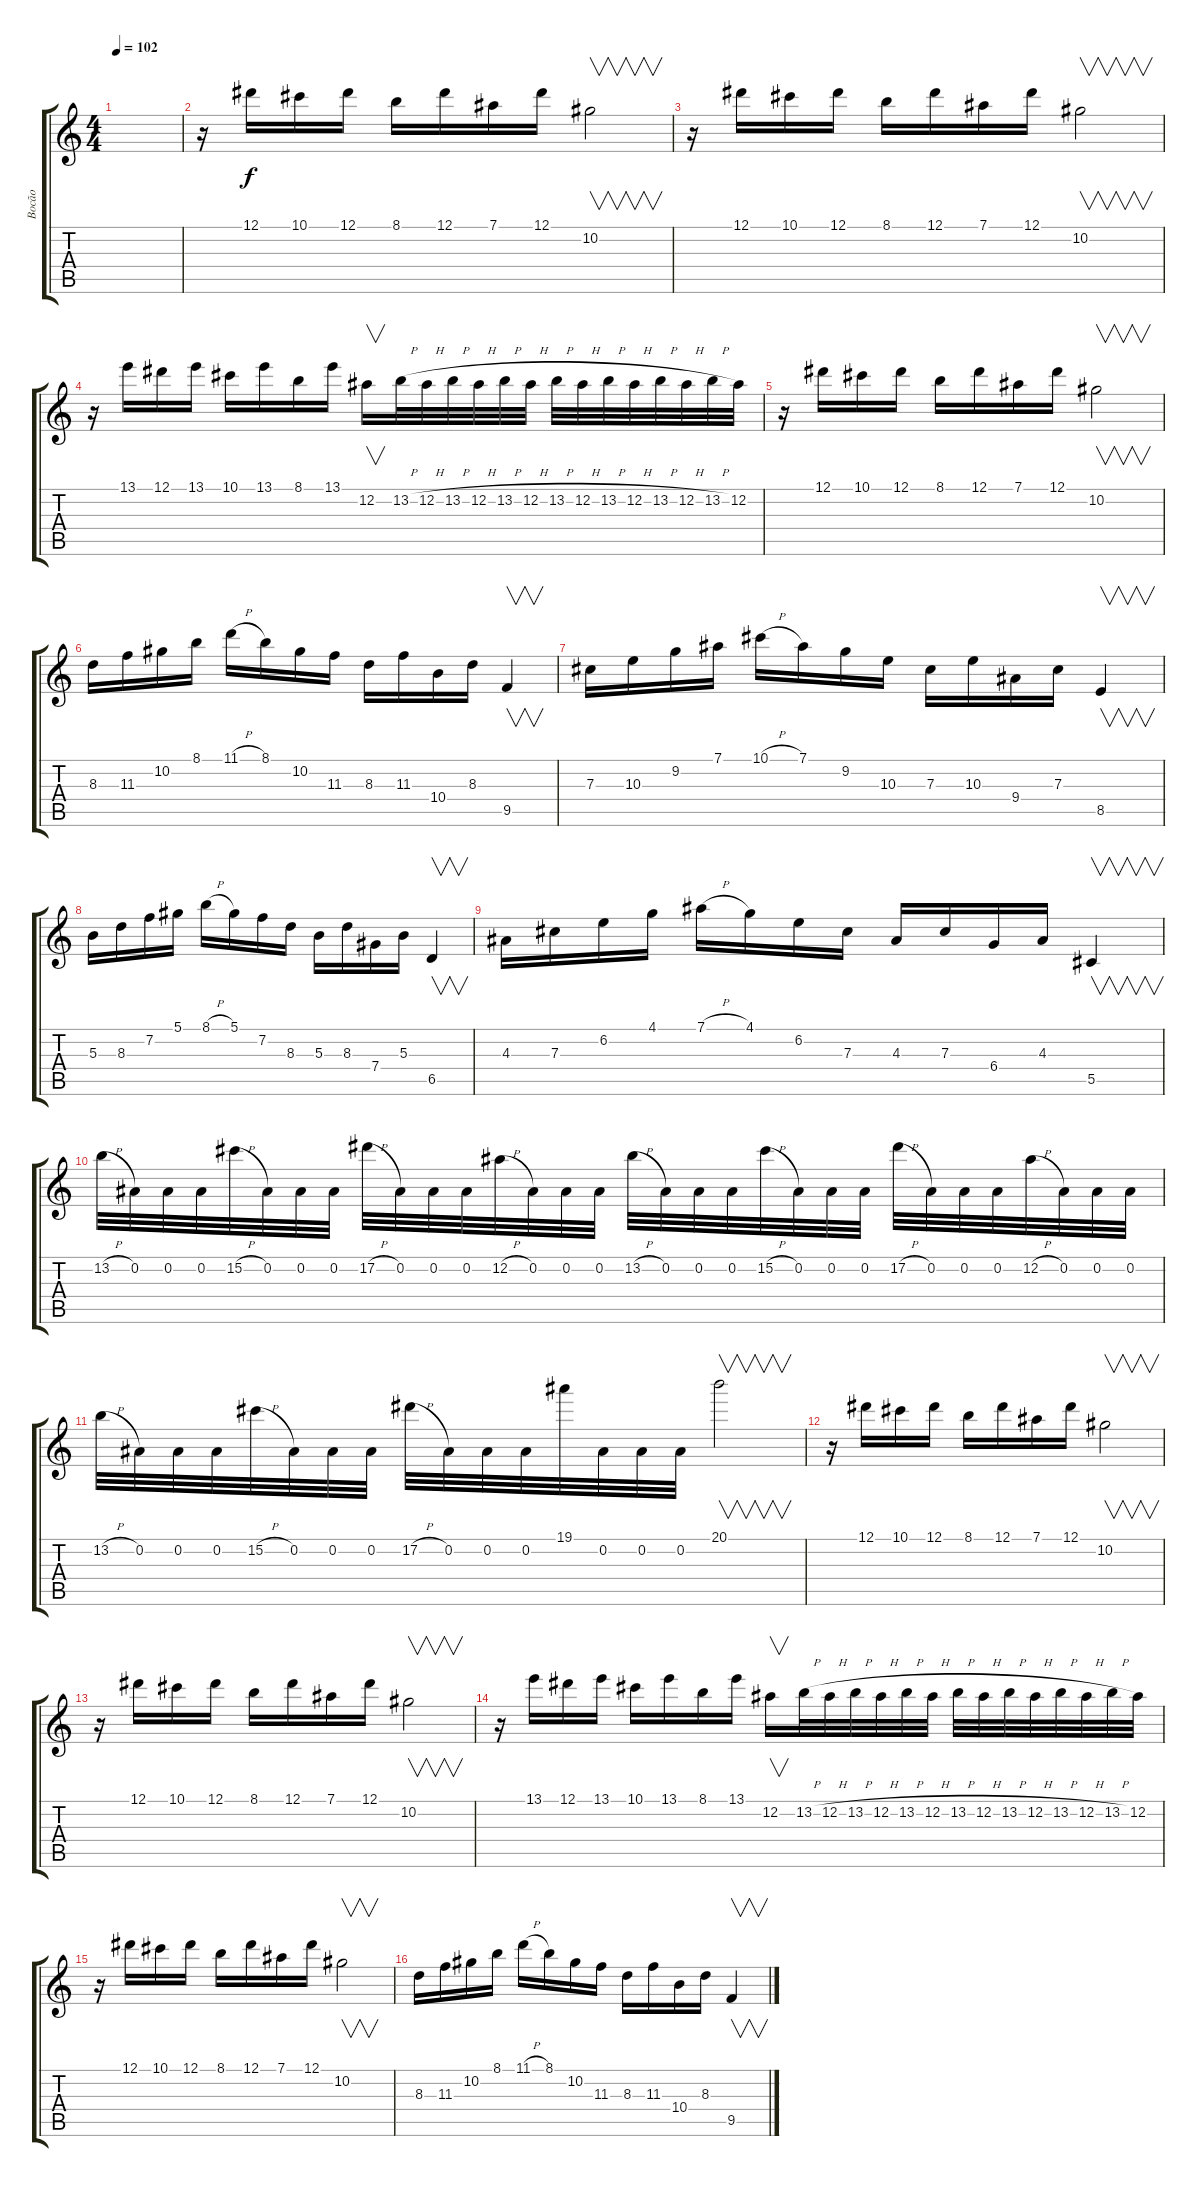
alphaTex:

\track ("Bocão" "Bocão") {instrument overdrivenguitar}
\staff {score tabs}
\tuning (Eb4 Bb3 Gb3 Db3 Ab2 Eb2) {hide}
\ts (4 4)
\tempo 102
\clef g2
\ks c
|
r.16{volume 14 instrument harpsichord} 12.1.16 10.1.16 12.1.16 8.1.16 12.1.16 7.1.16 12.1.16 10.2.2{v} |
r.16 12.1.16 10.1.16 12.1.16 8.1.16 12.1.16 7.1.16 12.1.16 10.2.2{v} |
r.16 13.1.16 12.1.16 13.1.16 10.1.16 13.1.16 8.1.16 13.1.16 12.2.16{v} 13.2{h}.32 12.2{h}.32 13.2{h}.32 12.2{h}.32 13.2{h}.32 12.2{h}.32 13.2{h}.32 12.2{h}.32 13.2{h}.32 12.2{h}.32 13.2{h}.32 12.2{h}.32 13.2{h}.32 12.2.32 |
r.16{volume 14 instrument harpsichord} 12.1.16 10.1.16 12.1.16 8.1.16 12.1.16 7.1.16 12.1.16 10.2.2{v} |
8.3.16{volume 12 instrument overdrivenguitar} 11.3.16 10.2.16 8.1.16 11.1{h}.16 8.1.16 10.2.16 11.3.16 8.3.16 11.3.16 10.4.16 8.3.16 9.5.4{v} |
7.3.16 10.3.16 9.2.16 7.1.16 10.1{h}.16 7.1.16 9.2.16 10.3.16 7.3.16 10.3.16 9.4.16 7.3.16 8.5.4{v} |
5.3.16 8.3.16 7.2.16 5.1.16 8.1{h}.16 5.1.16 7.2.16 8.3.16 5.3.16 8.3.16 7.4.16 5.3.16 6.5.4{v} |
4.3.16 7.3.16 6.2.16 4.1.16 7.1{h}.16 4.1.16 6.2.16 7.3.16 4.3.16 7.3.16 6.4.16 4.3.16 5.5.4{v} |
13.2{h}.32 0.2.32 0.2.32 0.2.32 15.2{h}.32 0.2.32 0.2.32 0.2.32 17.2{h}.32 0.2.32 0.2.32 0.2.32 12.2{h}.32 0.2.32 0.2.32 0.2.32 13.2{h}.32 0.2.32 0.2.32 0.2.32 15.2{h}.32 0.2.32 0.2.32 0.2.32 17.2{h}.32 0.2.32 0.2.32 0.2.32 12.2{h}.32 0.2.32 0.2.32 0.2.32 |
13.2{h}.32 0.2.32 0.2.32 0.2.32 15.2{h}.32 0.2.32 0.2.32 0.2.32 17.2{h}.32 0.2.32 0.2.32 0.2.32 19.1.32 0.2.32 0.2.32 0.2.32 20.1.2{v} |
r.16{volume 16 instrument harpsichord} 12.1.16 10.1.16 12.1.16 8.1.16 12.1.16 7.1.16 12.1.16 10.2.2{v} |
r.16 12.1.16 10.1.16 12.1.16 8.1.16 12.1.16 7.1.16 12.1.16 10.2.2{v} |
r.16 13.1.16 12.1.16 13.1.16 10.1.16 13.1.16 8.1.16 13.1.16 12.2.16{v} 13.2{h}.32 12.2{h}.32 13.2{h}.32 12.2{h}.32 13.2{h}.32 12.2{h}.32 13.2{h}.32 12.2{h}.32 13.2{h}.32 12.2{h}.32 13.2{h}.32 12.2{h}.32 13.2{h}.32 12.2.32 |
r.16{volume 14 instrument harpsichord} 12.1.16 10.1.16 12.1.16 8.1.16 12.1.16 7.1.16 12.1.16 10.2.2{v} |
8.3.16{volume 12 instrument overdrivenguitar} 11.3.16 10.2.16 8.1.16 11.1{h}.16 8.1.16 10.2.16 11.3.16 8.3.16 11.3.16 10.4.16 8.3.16 9.5.4{v}
